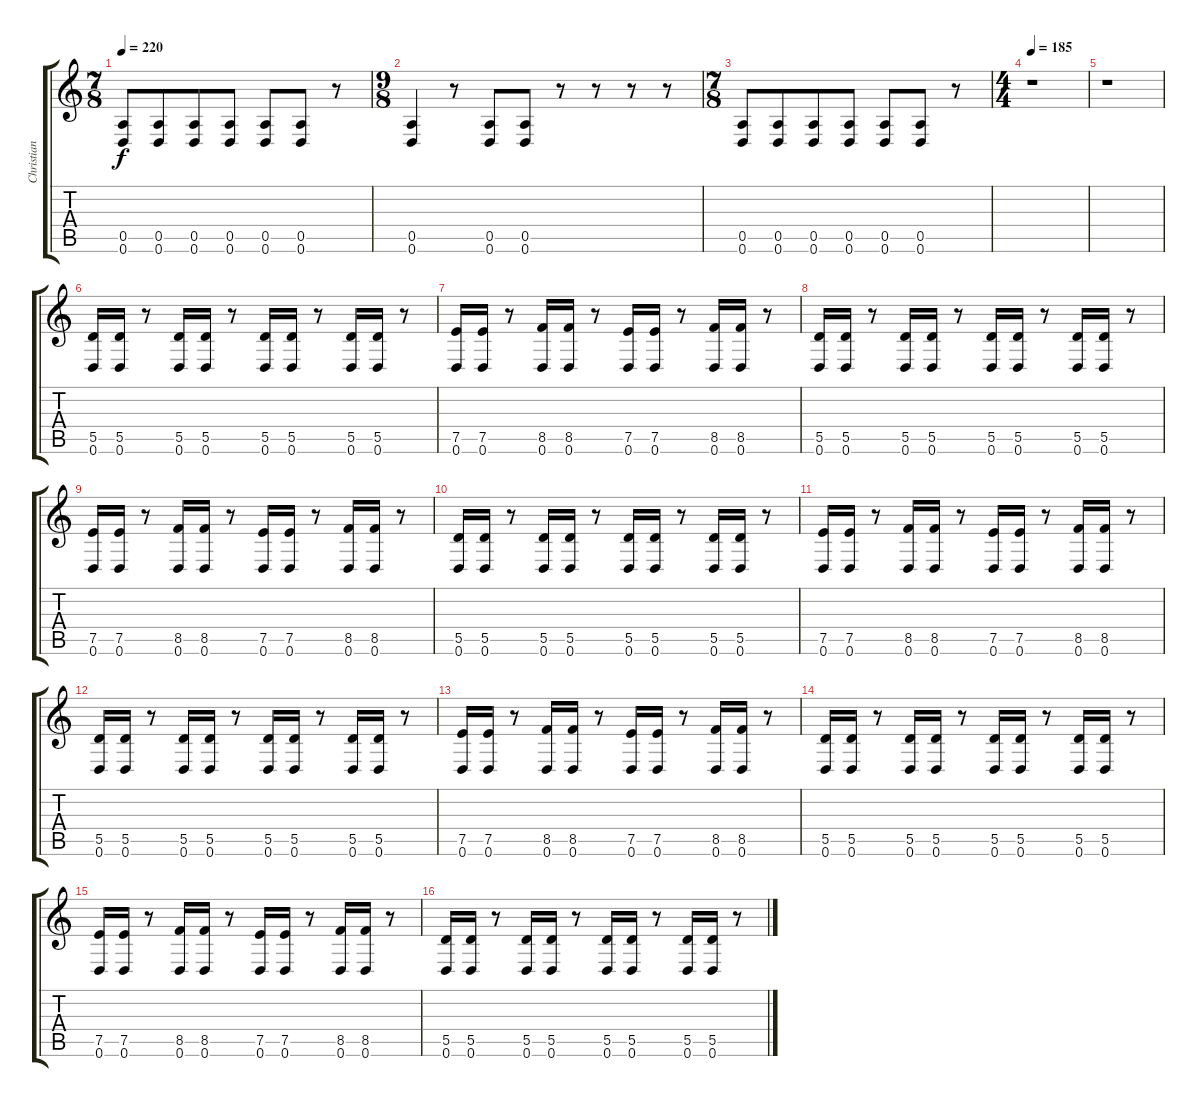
\track ("Christian Andreu" "Christian ") {instrument distortionguitar}
\staff {score tabs}
\tuning (E4 B3 G3 D3 A2 D2) {hide}
\ts (7 8)
\tempo 220
\clef g2
\ks c
(0.5 0.6).8{dy f} (0.5 0.6).8 (0.5 0.6).8 (0.5 0.6).8 (0.5 0.6).8 (0.5 0.6).8 r.8 |
\ts (9 8)
(0.5 0.6).4 r.8 (0.5 0.6).8 (0.5 0.6).8 r.8 r.8 r.8 r.8 |
\ts (7 8)
(0.5 0.6).8 (0.5 0.6).8 (0.5 0.6).8 (0.5 0.6).8 (0.5 0.6).8 (0.5 0.6).8 r.8 |
\ts (4 4)
\tempo 185
r.1 |
r.1 |
(5.5 0.6).16 (5.5 0.6).16 r.8 (5.5 0.6).16 (5.5 0.6).16 r.8 (5.5 0.6).16 (5.5 0.6).16 r.8 (5.5 0.6).16 (5.5 0.6).16 r.8 |
(7.5 0.6).16 (7.5 0.6).16 r.8 (8.5 0.6).16 (8.5 0.6).16 r.8 (7.5 0.6).16 (7.5 0.6).16 r.8 (8.5 0.6).16 (8.5 0.6).16 r.8 |
(5.5 0.6).16 (5.5 0.6).16 r.8 (5.5 0.6).16 (5.5 0.6).16 r.8 (5.5 0.6).16 (5.5 0.6).16 r.8 (5.5 0.6).16 (5.5 0.6).16 r.8 |
(7.5 0.6).16 (7.5 0.6).16 r.8 (8.5 0.6).16 (8.5 0.6).16 r.8 (7.5 0.6).16 (7.5 0.6).16 r.8 (8.5 0.6).16 (8.5 0.6).16 r.8 |
(5.5 0.6).16 (5.5 0.6).16 r.8 (5.5 0.6).16 (5.5 0.6).16 r.8 (5.5 0.6).16 (5.5 0.6).16 r.8 (5.5 0.6).16 (5.5 0.6).16 r.8 |
(7.5 0.6).16 (7.5 0.6).16 r.8 (8.5 0.6).16 (8.5 0.6).16 r.8 (7.5 0.6).16 (7.5 0.6).16 r.8 (8.5 0.6).16 (8.5 0.6).16 r.8 |
(5.5 0.6).16 (5.5 0.6).16 r.8 (5.5 0.6).16 (5.5 0.6).16 r.8 (5.5 0.6).16 (5.5 0.6).16 r.8 (5.5 0.6).16 (5.5 0.6).16 r.8 |
(7.5 0.6).16 (7.5 0.6).16 r.8 (8.5 0.6).16 (8.5 0.6).16 r.8 (7.5 0.6).16 (7.5 0.6).16 r.8 (8.5 0.6).16 (8.5 0.6).16 r.8 |
(5.5 0.6).16 (5.5 0.6).16 r.8 (5.5 0.6).16 (5.5 0.6).16 r.8 (5.5 0.6).16 (5.5 0.6).16 r.8 (5.5 0.6).16 (5.5 0.6).16 r.8 |
(7.5 0.6).16 (7.5 0.6).16 r.8 (8.5 0.6).16 (8.5 0.6).16 r.8 (7.5 0.6).16 (7.5 0.6).16 r.8 (8.5 0.6).16 (8.5 0.6).16 r.8 |
(5.5 0.6).16 (5.5 0.6).16 r.8 (5.5 0.6).16 (5.5 0.6).16 r.8 (5.5 0.6).16 (5.5 0.6).16 r.8 (5.5 0.6).16 (5.5 0.6).16 r.8
